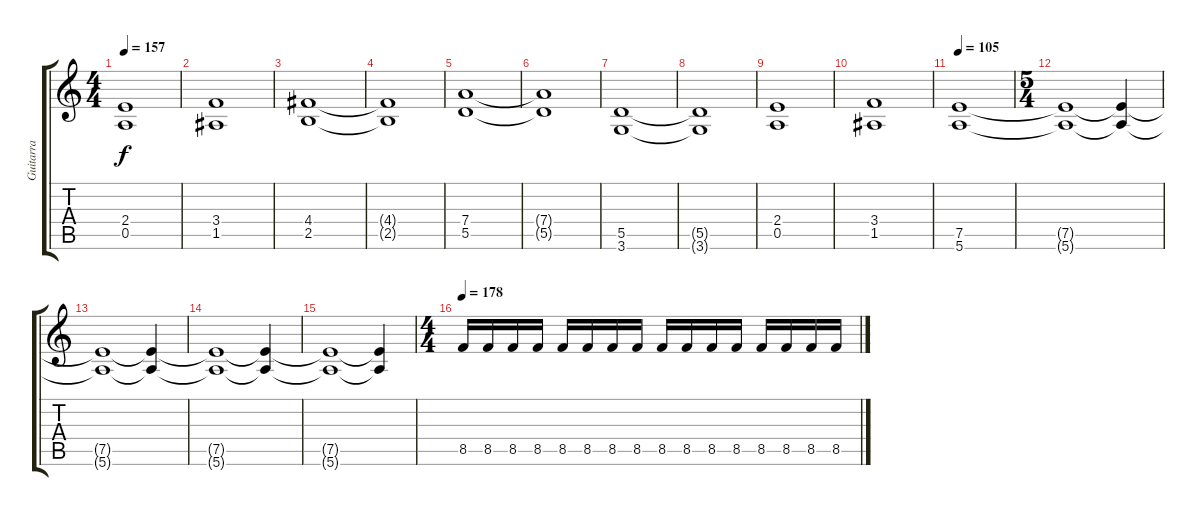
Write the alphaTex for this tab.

\track ("Guitarra" "Guitarra") {instrument distortionguitar}
\staff {score tabs}
\tuning (E4 B3 G3 D3 A2 E2) {hide}
\ts (4 4)
\tempo 157
\clef g2
\ks c
(2.4 0.5).1{dy f} |
(3.4 1.5).1 |
(4.4 2.5).1 |
(4.4{t} 2.5{t}).1 |
(7.4 5.5).1 |
(7.4{t} 5.5{t}).1 |
(5.5 3.6).1 |
(5.5{t} 3.6{t}).1 |
(2.4 0.5).1 |
(3.4 1.5).1 |
\tempo 105
(7.5 5.6).1 |
\ts (5 4)
(7.5{t} 5.6{t}).1 (7.5{t} 5.6{t}).4 |
(7.5{t} 5.6{t}).1 (7.5{t} 5.6{t}).4 |
(7.5{t} 5.6{t}).1 (7.5{t} 5.6{t}).4 |
(7.5{t} 5.6{t}).1 (7.5{t} 5.6{t}).4 |
\ts (4 4)
\tempo 178
8.5.16 8.5.16 8.5.16 8.5.16 8.5.16 8.5.16 8.5.16 8.5.16 8.5.16 8.5.16 8.5.16 8.5.16 8.5.16 8.5.16 8.5.16 8.5.16
